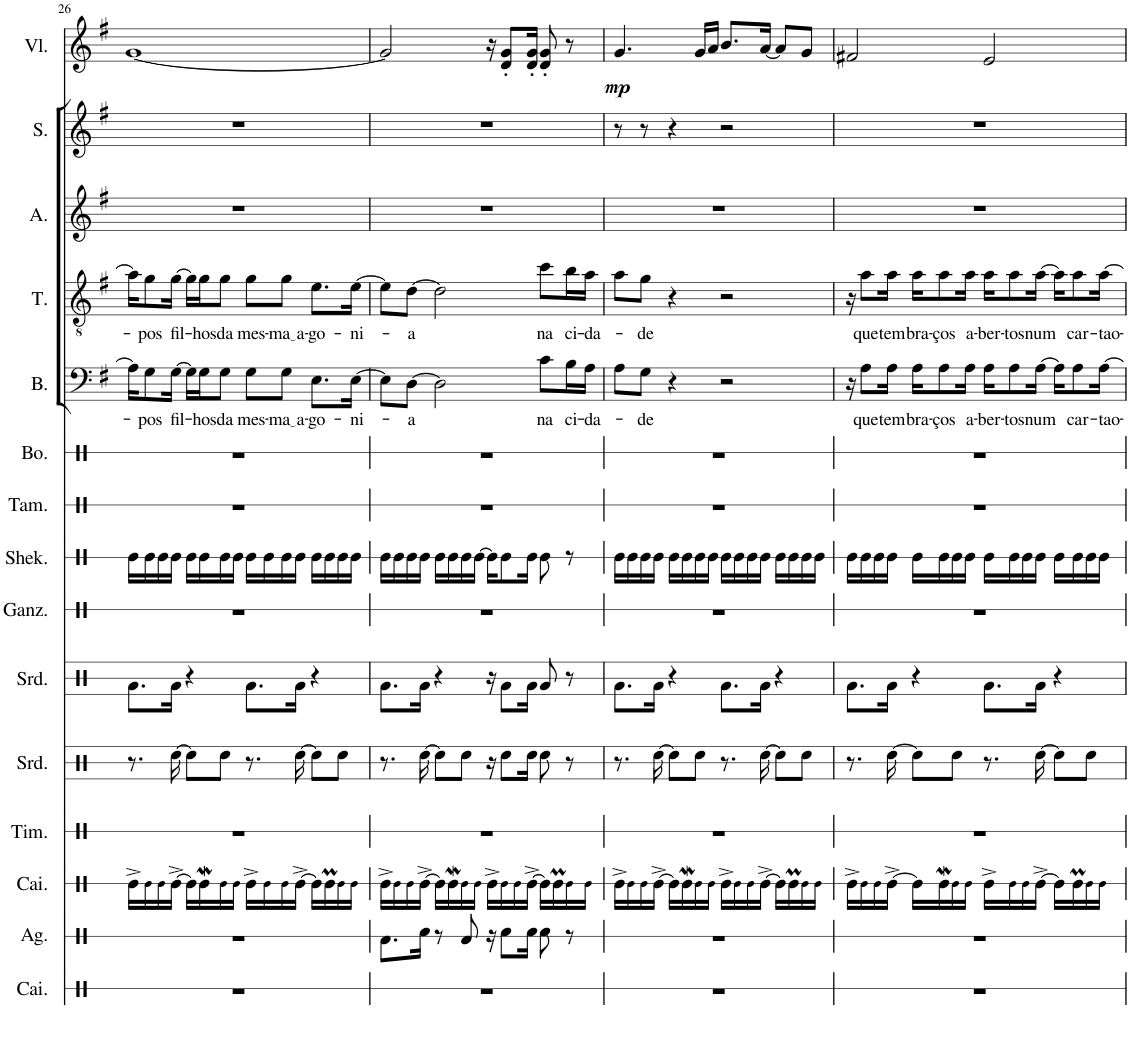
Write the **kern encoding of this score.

**kern	**kern	**kern	**kern	**kern	**kern	**kern	**kern	**kern	**kern	**kern	**text	**kern	**text	**kern	**kern	**kern	**dynam
*part15	*part14	*part13	*part12	*part11	*part10	*part9	*part8	*part7	*part6	*part5	*part5	*part4	*part4	*part3	*part2	*part1	*part1
*staff15	*staff14	*staff13	*staff12	*staff11	*staff10	*staff9	*staff8	*staff7	*staff6	*staff5	*staff5	*staff4	*staff4	*staff3	*staff2	*staff1	*staff1
*I"Caixa	*I"Agogo	*I"Caixa	*I"Timbaõ	*I"Surdo	*I"Surdo	*I"Ganzá	*I"Shekere	*I"Tamborim	*I"Bongos	*I"Bass	*	*I"Tenor	*	*I"Alto	*I"Soprano	*I"Violine	*
*I'Cai.	*I'Ag.	*I'Cai.	*I'Tim.	*I'Srd.	*I'Srd.	*I'Ganz.	*I'Shek.	*I'Tam.	*I'Bo.	*I'B.	*	*I'T.	*	*I'A.	*I'S.	*I'Vl.	*
!!LO:PB:g=z
*clefX	*clefX	*clefX	*clefX	*clefX	*clefX	*clefX	*clefX	*clefX	*clefX	*clefF4	*	*clefGv2	*	*clefG2	*clefG2	*clefG2	*
*	*	*	*	*	*	*	*	*	*	*ITrd1c2	*	*	*	*	*ITrd1c2	*	*
*k[]	*k[]	*k[]	*k[]	*k[]	*k[]	*k[]	*k[]	*k[]	*k[]	*k[f#]	*	*k[f#]	*	*k[f#]	*k[f#]	*k[f#]	*
*M4/4	*M4/4	*M4/4	*M4/4	*M4/4	*M4/4	*M4/4	*M4/4	*M4/4	*M4/4	*M4/4	*	*M4/4	*	*M4/4	*M4/4	*M4/4	*
=26	=26	=26	=26	=26	=26	=26	=26	=26	=26	=26	=26	=26	=26	=26	=26	=26	=26
1r	1r	16Re^\LL	1r	8.r	8.Ra\L	1r	16Re\LL	1r	1r	16A\KL]	.	16a\KL]	.	1r	1r	[1g	.
!	!	!	!	!	!	!	!	!	!	!	!LO:LY:b	!	!LO:LY:b	!	!	!	!
.	.	16Re\	.	.	.	.	16Re\	.	.	8G\	-pos	8g\	-pos	.	.	.	.
.	.	16Re!\	.	.	.	.	16Re\	.	.	.	.	.	.	.	.	.	.
!	!	!	!	!	!	!	!	!	!	!	!LO:LY:b	!	!LO:LY:b	!	!	!	!
.	.	[16Re^\JJ	.	[16Rcc\	16Ra\Jk	.	16Re\JJ	.	.	[16G\Jk	fil-	[16g\Jk	fil-	.	.	.	.
.	.	16Re\LL]	.	8Rcc\L]	4r	.	16Re\LL	.	.	16G\LL]	.	16g\LL]	.	.	.	.	.
!	!	!	!	!	!	!	!	!	!	!	!LO:LY:b	!	!LO:LY:b	!	!	!	!
.	.	16Ret\	.	.	.	.	16Re\	.	.	16G\J	-hos	16g\J	-hos	.	.	.	.
!	!	!	!	!	!	!	!	!	!	!	!LO:LY:b	!	!LO:LY:b	!	!	!	!
.	.	16Re\	.	8Rcc\J	.	.	16Re\	.	.	8G\J	da	8g\J	da	.	.	.	.
.	.	16Re\JJ	.	.	.	.	16Re\JJ	.	.	.	.	.	.	.	.	.	.
!	!	!	!	!	!	!	!	!	!	!	!LO:LY:b	!	!LO:LY:b	!	!	!	!
.	.	16Re^\LL	.	8.r	8.Ra\L	.	16Re\LL	.	.	8G\L	mes-	8g\L	mes-	.	.	.	.
.	.	16Re\	.	.	.	.	16Re\	.	.	.	.	.	.	.	.	.	.
!	!	!	!	!	!	!	!	!	!	!	!LO:LY:b	!	!LO:LY:b	!	!	!	!
.	.	16Re\	.	.	.	.	16Re\	.	.	8G\J	ma a	8g\J	ma a	.	.	.	.
.	.	[16Re^\JJ	.	[16Rcc\	16Ra\Jk	.	16Re\JJ	.	.	.	.	.	.	.	.	.	.
!	!	!	!	!	!	!	!	!	!	!	!LO:LY:b	!	!LO:LY:b	!	!	!	!
.	.	16Re\LL]	.	8Rcc\L]	4r	.	16Re\LL	.	.	8.E\L	-go-	8.e\L	-go-	.	.	.	.
.	.	16Ret\	.	.	.	.	16Re\	.	.	.	.	.	.	.	.	.	.
.	.	16Re\	.	8Rcc\J	.	.	16Re\	.	.	.	.	.	.	.	.	.	.
!	!	!	!	!	!	!	!	!	!	!	!LO:LY:b	!	!LO:LY:b	!	!	!	!
.	.	16Re\JJ	.	.	.	.	16Re\JJ	.	.	[16E\Jk	-ni-	[16e\Jk	-ni-	.	.	.	.
=27	=27	=27	=27	=27	=27	=27	=27	=27	=27	=27	=27	=27	=27	=27	=27	=27	=27
1r	8.Rd\L	16Re^\LL	1r	8.r	8.Ra\L	1r	16Re\LL	1r	1r	8E\L]	.	8e\L]	.	1r	1r	2g/]	.
.	.	16Re\	.	.	.	.	16Re\	.	.	.	.	.	.	.	.	.	.
!	!	!	!	!	!	!	!	!	!	!	!LO:LY:b	!	!LO:LY:b	!	!	!	!
.	.	16Re!\	.	.	.	.	16Re\	.	.	[8D\J	-a	[8d\J	-a	.	.	.	.
.	16Rf\Jk	[16Re^\JJ	.	[16Rcc\	16Ra\Jk	.	16Re\JJ	.	.	.	.	.	.	.	.	.	.
.	8r	16Re\LL]	.	8Rcc\L]	4r	.	16Re\LL	.	.	2D\]	.	2d\]	.	.	.	.	.
.	.	16Ret\	.	.	.	.	16Re\	.	.	.	.	.	.	.	.	.	.
.	8Rd/	16Re\	.	8Rcc\J	.	.	16Re\	.	.	.	.	.	.	.	.	.	.
.	.	16Re\JJ	.	.	.	.	[16Re\JJ	.	.	.	.	.	.	.	.	.	.
.	16r	16Re^\LL	.	16r	16r	.	16Re\KL]	.	.	.	.	.	.	.	.	16r	.
.	8Rf\L	16Re\	.	8Rcc\L	8Ra\L	.	8Re\	.	.	.	.	.	.	.	.	8d/' 8g/'L	.
.	.	16Re\	.	.	.	.	.	.	.	.	.	.	.	.	.	.	.
.	16Rf\Jk	[16Re^\JJ	.	16Rcc\Jk	16Ra\Jk	.	16Re\Jk	.	.	.	.	.	.	.	.	16d/' 16g/'Jk	.
!	!	!	!	!	!	!	!	!	!	!	!LO:LY:b	!	!LO:LY:b	!	!	!	!
.	8Rf\	16Re\LL]	.	8Rcc\	8Ra/	.	8Re\	.	.	8c\L	na	8cc\L	na	.	.	8d/' 8g/'	.
.	.	16Ret\	.	.	.	.	.	.	.	.	.	.	.	.	.	.	.
!	!	!	!	!	!	!	!	!	!	!	!LO:LY:b	!	!LO:LY:b	!	!	!	!
.	8r	16Re\	.	8r	8r	.	8r	.	.	16B\L	ci-	16b\L	ci-	.	.	8r	.
!	!	!	!	!	!	!	!	!	!	!	!LO:LY:b	!	!LO:LY:b	!	!	!	!
.	.	16Re\JJ	.	.	.	.	.	.	.	16A\JJ	-da-	16a\JJ	-da-	.	.	.	.
=28	=28	=28	=28	=28	=28	=28	=28	=28	=28	=28	=28	=28	=28	=28	=28	=28	=28
!	!	!	!	!	!	!	!	!	!	!	!	!	!	!	!	!	!LO:DY:b
1r	1r	16Re^\LL	1r	8.r	8.Ra\L	1r	16Re\LL	1r	1r	8A\L	.	8a\L	.	1r	8r	4.g/	mp
.	.	16Re\	.	.	.	.	16Re\	.	.	.	.	.	.	.	.	.	.
!	!	!	!	!	!	!	!	!	!	!	!LO:LY:b	!	!LO:LY:b	!	!	!	!
.	.	16Re!\	.	.	.	.	16Re\	.	.	8G\J	-de	8g\J	-de	.	8r	.	.
.	.	[16Re^\JJ	.	[16Rcc\	16Ra\Jk	.	16Re\JJ	.	.	.	.	.	.	.	.	.	.
.	.	16Re\LL]	.	8Rcc\L]	4r	.	16Re\LL	.	.	4r	.	4r	.	.	4r	.	.
.	.	16Ret\	.	.	.	.	16Re\	.	.	.	.	.	.	.	.	.	.
.	.	16Re\	.	8Rcc\J	.	.	16Re\	.	.	.	.	.	.	.	.	16g/LL	.
.	.	16Re\JJ	.	.	.	.	16Re\JJ	.	.	.	.	.	.	.	.	16a/JJ	.
.	.	16Re^\LL	.	8.r	8.Ra\L	.	16Re\LL	.	.	2r	.	2r	.	.	2r	8.b/L	.
.	.	16Re\	.	.	.	.	16Re\	.	.	.	.	.	.	.	.	.	.
.	.	16Re\	.	.	.	.	16Re\	.	.	.	.	.	.	.	.	.	.
.	.	[16Re^\JJ	.	[16Rcc\	16Ra\Jk	.	16Re\JJ	.	.	.	.	.	.	.	.	[16a/Jk	.
.	.	16Re\LL]	.	8Rcc\L]	4r	.	16Re\LL	.	.	.	.	.	.	.	.	8a/L]	.
.	.	16Ret\	.	.	.	.	16Re\	.	.	.	.	.	.	.	.	.	.
.	.	16Re\	.	8Rcc\J	.	.	16Re\	.	.	.	.	.	.	.	.	8g/J	.
.	.	16Re\JJ	.	.	.	.	16Re\JJ	.	.	.	.	.	.	.	.	.	.
=29	=29	=29	=29	=29	=29	=29	=29	=29	=29	=29	=29	=29	=29	=29	=29	=29	=29
1r	1r	16Re^\LL	1r	8.r	8.Ra\L	1r	16Re\LL	1r	1r	16r	.	16r	.	1r	1r	2f#X/	.
!	!	!	!	!	!	!	!	!	!	!	!LO:LY:b	!	!LO:LY:b	!	!	!	!
.	.	16Re\	.	.	.	.	16Re\	.	.	8A\L	que	8a\L	que	.	.	.	.
.	.	16Re!\	.	.	.	.	16Re\	.	.	.	.	.	.	.	.	.	.
!	!	!	!	!	!	!	!	!	!	!	!LO:LY:b	!	!LO:LY:b	!	!	!	!
.	.	[16Re^\JJ	.	[16Rcc\	16Ra\Jk	.	16Re\JJ	.	.	16A\Jk	tem	16a\Jk	tem	.	.	.	.
!	!	!	!	!	!	!	!	!	!	!	!LO:LY:b	!	!LO:LY:b	!	!	!	!
.	.	16Re\LL]	.	8Rcc\L]	4r	.	16Re\LL	.	.	16A\KL	bra-	16a\KL	bra-	.	.	.	.
!	!	!	!	!	!	!	!	!	!	!	!LO:LY:b	!	!LO:LY:b	!	!	!	!
.	.	16Ret\	.	.	.	.	16Re\	.	.	8A\	-ços	8a\	-ços	.	.	.	.
.	.	16Re\	.	8Rcc\J	.	.	16Re\	.	.	.	.	.	.	.	.	.	.
!	!	!	!	!	!	!	!	!	!	!	!LO:LY:b	!	!LO:LY:b	!	!	!	!
.	.	16Re\JJ	.	.	.	.	16Re\JJ	.	.	16A\Jk	a-	16a\Jk	a-	.	.	.	.
!	!	!	!	!	!	!	!	!	!	!	!LO:LY:b	!	!LO:LY:b	!	!	!	!
.	.	16Re^\LL	.	8.r	8.Ra\L	.	16Re\LL	.	.	16A\KL	-ber-	16a\KL	-ber-	.	.	2e/	.
!	!	!	!	!	!	!	!	!	!	!	!LO:LY:b	!	!LO:LY:b	!	!	!	!
.	.	16Re\	.	.	.	.	16Re\	.	.	8A\	-tos	8a\	-tos	.	.	.	.
.	.	16Re\	.	.	.	.	16Re\	.	.	.	.	.	.	.	.	.	.
!	!	!	!	!	!	!	!	!	!	!	!LO:LY:b	!	!LO:LY:b	!	!	!	!
.	.	[16Re^\JJ	.	[16Rcc\	16Ra\Jk	.	16Re\JJ	.	.	[16A\Jk	num	[16a\Jk	num	.	.	.	.
.	.	16Re\LL]	.	8Rcc\L]	4r	.	16Re\LL	.	.	16A\KL]	.	16a\KL]	.	.	.	.	.
!	!	!	!	!	!	!	!	!	!	!	!LO:LY:b	!	!LO:LY:b	!	!	!	!
.	.	16Ret\	.	.	.	.	16Re\	.	.	8A\	car-	8a\	car-	.	.	.	.
.	.	16Re\	.	8Rcc\J	.	.	16Re\	.	.	.	.	.	.	.	.	.	.
!	!	!	!	!	!	!	!	!	!	!	!LO:LY:b	!	!LO:LY:b	!	!	!	!
.	.	16Re\JJ	.	.	.	.	16Re\JJ	.	.	[16A\Jk	-tao-	[16a\Jk	-tao-	.	.	.	.
=	=	=	=	=	=	=	=	=	=	=	=	=	=	=	=	=	=
*-	*-	*-	*-	*-	*-	*-	*-	*-	*-	*-	*-	*-	*-	*-	*-	*-	*-
